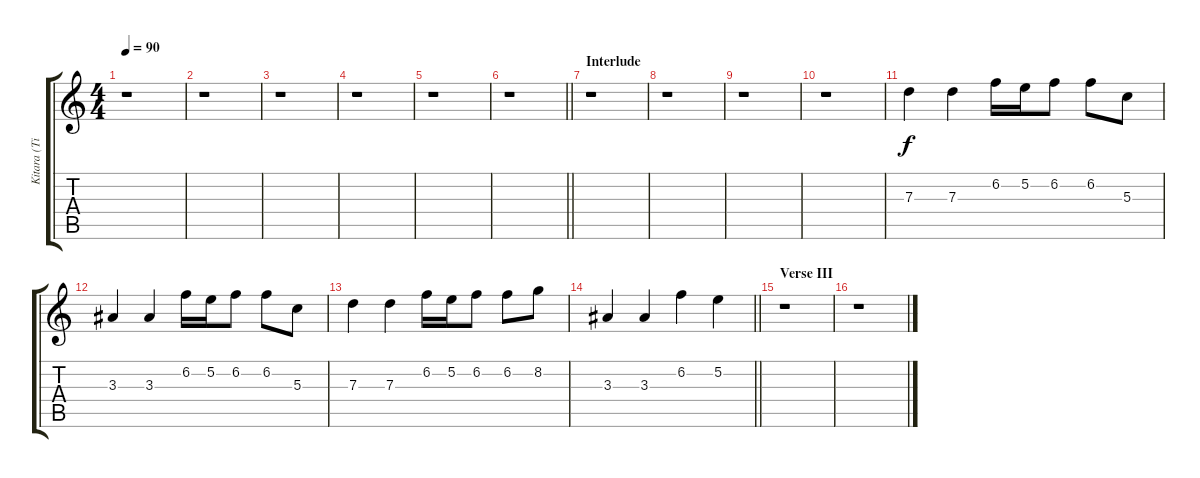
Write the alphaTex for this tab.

\track ("Kitara (Timo Rautiainen)" "Kitara (Ti") {instrument distortionguitar}
\staff {score tabs}
\tuning (E4 B3 G3 D3 A2 E2) {hide}
\ts (4 4)
\tempo 90
\clef g2
\ks c
r.1{dy f} |
r.1 |
r.1 |
r.1 |
r.1 |
\barLineRight lightlight
r.1 |
\section ("" "Interlude")
r.1 |
r.1 |
r.1 |
r.1 |
7.3.4 7.3.4 6.2.16 5.2.16 6.2.8 6.2.8 5.3.8 |
3.3.4 3.3.4 6.2.16 5.2.16 6.2.8 6.2.8 5.3.8 |
7.3.4 7.3.4 6.2.16 5.2.16 6.2.8 6.2.8 8.2.8 |
\barLineRight lightlight
3.3.4 3.3.4 6.2.4 5.2.4 |
\section ("" "Verse III")
r.1 |
r.1
